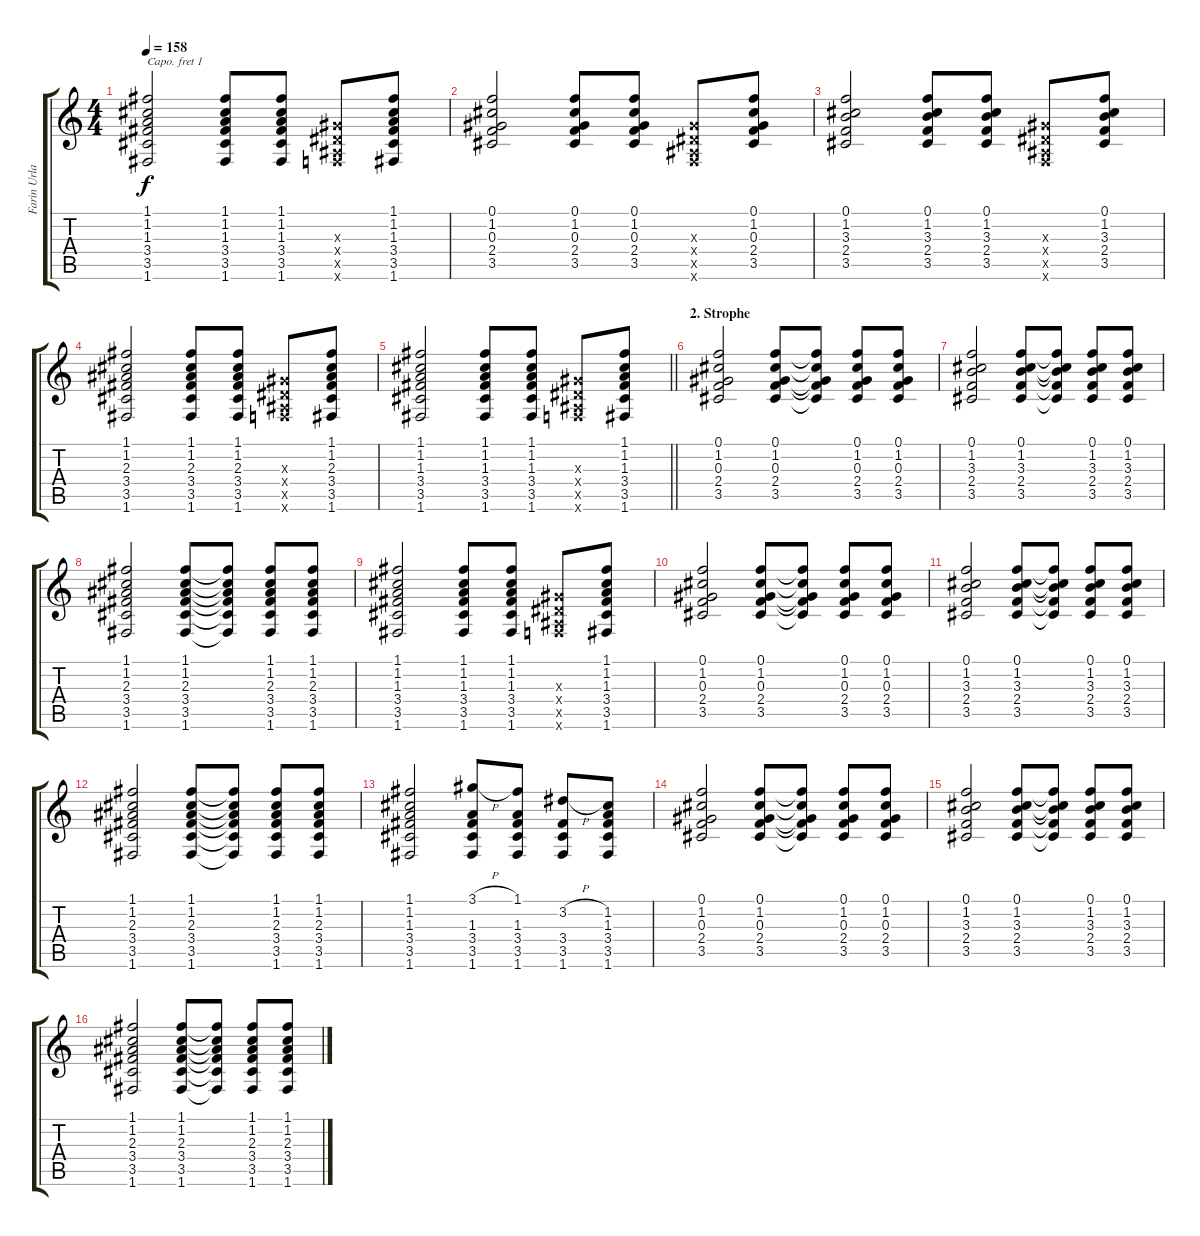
\track ("Farin Urlaub I" "Farin Urla") {instrument acousticguitarsteel}
\staff {score tabs}
\capo 1
\tuning (E4 B3 G3 D3 A2 E2) {hide}
\ts (4 4)
\tempo 158
\clef g2
\ks c
(1.1 1.2 1.3 3.4 3.5 1.6).2{dy f} (1.1 1.2 1.3 3.4 3.5 1.6).8 (1.1 1.2 1.3 3.4 3.5 1.6).8 (0.3{x} 0.4{x} 0.5{x} 0.6{x}).8 (1.1 1.2 1.3 3.4 3.5 1.6).8 |
(0.1 1.2 0.3 2.4 3.5).2 (0.1 1.2 0.3 2.4 3.5).8 (0.1 1.2 0.3 2.4 3.5).8 (0.3{x} 0.4{x} 0.5{x} 0.6{x}).8 (0.1 1.2 0.3 2.4 3.5).8 |
(0.1 1.2 3.3 2.4 3.5).2 (0.1 1.2 3.3 2.4 3.5).8 (0.1 1.2 3.3 2.4 3.5).8 (0.3{x} 0.4{x} 0.5{x} 0.6{x}).8 (0.1 1.2 3.3 2.4 3.5).8 |
(1.1 1.2 2.3 3.4 3.5 1.6).2 (1.1 1.2 2.3 3.4 3.5 1.6).8 (1.1 1.2 2.3 3.4 3.5 1.6).8 (0.3{x} 0.4{x} 0.5{x} 0.6{x}).8 (1.1 1.2 2.3 3.4 3.5 1.6).8 |
\barLineRight lightlight
(1.1 1.2 1.3 3.4 3.5 1.6).2 (1.1 1.2 1.3 3.4 3.5 1.6).8 (1.1 1.2 1.3 3.4 3.5 1.6).8 (0.3{x} 0.4{x} 0.5{x} 0.6{x}).8 (1.1 1.2 1.3 3.4 3.5 1.6).8 |
\section ("" "2. Strophe")
(0.1 1.2 0.3 2.4 3.5).2 (0.1 1.2 0.3 2.4 3.5).8 (0.1{t} 1.2{t} 0.3{t} 2.4{t} 3.5{t}).8 (0.1 1.2 0.3 2.4 3.5).8 (0.1 1.2 0.3 2.4 3.5).8 |
(0.1 1.2 3.3 2.4 3.5).2 (0.1 1.2 3.3 2.4 3.5).8 (0.1{t} 1.2{t} 3.3{t} 2.4{t} 3.5{t}).8 (0.1 1.2 3.3 2.4 3.5).8 (0.1 1.2 3.3 2.4 3.5).8 |
(1.1 1.2 2.3 3.4 3.5 1.6).2 (1.1 1.2 2.3 3.4 3.5 1.6).8 (1.1{t} 1.2{t} 2.3{t} 3.4{t} 3.5{t} 1.6{t}).8 (1.1 1.2 2.3 3.4 3.5 1.6).8 (1.1 1.2 2.3 3.4 3.5 1.6).8 |
(1.1 1.2 1.3 3.4 3.5 1.6).2 (1.1 1.2 1.3 3.4 3.5 1.6).8 (1.1 1.2 1.3 3.4 3.5 1.6).8 (0.3{x} 0.4{x} 0.5{x} 0.6{x}).8 (1.1 1.2 1.3 3.4 3.5 1.6).8 |
(0.1 1.2 0.3 2.4 3.5).2 (0.1 1.2 0.3 2.4 3.5).8 (0.1{t} 1.2{t} 0.3{t} 2.4{t} 3.5{t}).8 (0.1 1.2 0.3 2.4 3.5).8 (0.1 1.2 0.3 2.4 3.5).8 |
(0.1 1.2 3.3 2.4 3.5).2 (0.1 1.2 3.3 2.4 3.5).8 (0.1{t} 1.2{t} 3.3{t} 2.4{t} 3.5{t}).8 (0.1 1.2 3.3 2.4 3.5).8 (0.1 1.2 3.3 2.4 3.5).8 |
(1.1 1.2 2.3 3.4 3.5 1.6).2 (1.1 1.2 2.3 3.4 3.5 1.6).8 (1.1{t} 1.2{t} 2.3{t} 3.4{t} 3.5{t} 1.6{t}).8 (1.1 1.2 2.3 3.4 3.5 1.6).8 (1.1 1.2 2.3 3.4 3.5 1.6).8 |
(1.1 1.2 1.3 3.4 3.5 1.6).2 (3.1{h} 1.3 3.4 3.5 1.6).8 (1.1 1.3 3.4 3.5 1.6).8 (3.2{h} 3.4 3.5 1.6).8 (1.2 1.3 3.4 3.5 1.6).8 |
(0.1 1.2 0.3 2.4 3.5).2 (0.1 1.2 0.3 2.4 3.5).8 (0.1{t} 1.2{t} 0.3{t} 2.4{t} 3.5{t}).8 (0.1 1.2 0.3 2.4 3.5).8 (0.1 1.2 0.3 2.4 3.5).8 |
(0.1 1.2 3.3 2.4 3.5).2 (0.1 1.2 3.3 2.4 3.5).8 (0.1{t} 1.2{t} 3.3{t} 2.4{t} 3.5{t}).8 (0.1 1.2 3.3 2.4 3.5).8 (0.1 1.2 3.3 2.4 3.5).8 |
(1.1 1.2 2.3 3.4 3.5 1.6).2 (1.1 1.2 2.3 3.4 3.5 1.6).8 (1.1{t} 1.2{t} 2.3{t} 3.4{t} 3.5{t} 1.6{t}).8 (1.1 1.2 2.3 3.4 3.5 1.6).8 (1.1 1.2 2.3 3.4 3.5 1.6).8
